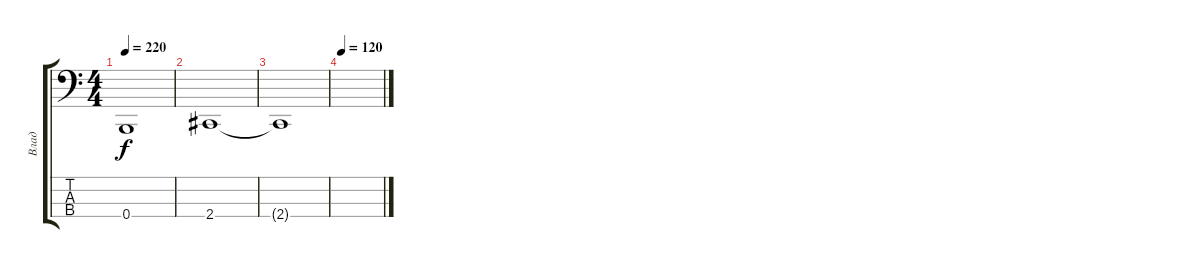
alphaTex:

\track ("Влад" "Влад") {instrument electricbasspick}
\staff {score tabs}
\tuning (E2 B1 Gb1 B0) {hide}
\ts (4 4)
\tempo 220
\clef f4
\ks c
0.4{t}.1{dy f} |
2.4.1 |
2.4{t}.1 |
\tempo 120
